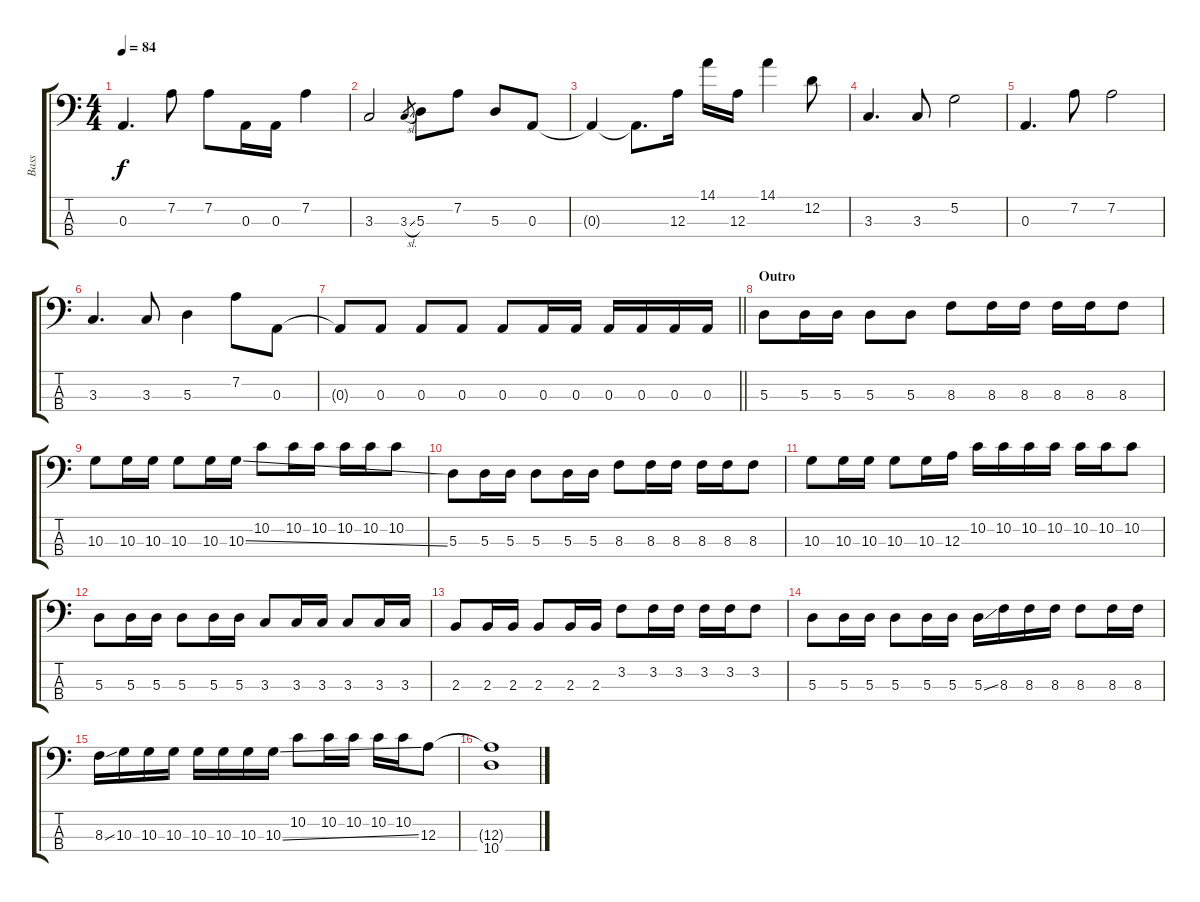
\track ("Bass" "Bass") {instrument electricbassfinger}
\staff {score tabs}
\tuning (G2 D2 A1 E1) {hide}
\ts (4 4)
\tempo 84
\clef f4
\ks c
0.3.4{d dy f} 7.2.8 7.2.8 0.3.16 0.3.16 7.2.4 |
3.3.2 3.3{sl}.8{gr} 5.3.8 7.2.8 5.3.8 0.3.8 |
0.3{t}.4 0.3{t}.8{d} 12.3.16 14.1.16 12.3.16 14.1.4 12.2.8 |
3.3.4{d} 3.3.8 5.2.2 |
0.3.4{d} 7.2.8 7.2.2 |
3.3.4{d} 3.3.8 5.3.4 7.2.8 0.3.8 |
\barLineRight lightlight
0.3{t}.8 0.3.8 0.3.8 0.3.8 0.3.8 0.3.16 0.3.16 0.3.16 0.3.16 0.3.16 0.3.16 |
\section ("" "Outro")
5.3.8 5.3.16 5.3.16 5.3.8 5.3.8 8.3.8 8.3.16 8.3.16 8.3.16 8.3.16 8.3.8 |
10.3.8 10.3.16 10.3.16 10.3.8 10.3.16 10.3{ss}.16 10.2.8 10.2.16 10.2.16 10.2.16 10.2.16 10.2.8 |
5.3.8 5.3.16 5.3.16 5.3.8 5.3.16 5.3.16 8.3.8 8.3.16 8.3.16 8.3.16 8.3.16 8.3.8 |
10.3.8 10.3.16 10.3.16 10.3.8 10.3.16 12.3.16 10.2.16 10.2.16 10.2.16 10.2.16 10.2.16 10.2.16 10.2.8 |
5.3.8 5.3.16 5.3.16 5.3.8 5.3.16 5.3.16 3.3.8 3.3.16 3.3.16 3.3.8 3.3.16 3.3.16 |
2.3.8 2.3.16 2.3.16 2.3.8 2.3.16 2.3.16 3.2.8 3.2.16 3.2.16 3.2.16 3.2.16 3.2.8 |
5.3.8 5.3.16 5.3.16 5.3.8 5.3.16 5.3.16 5.3{ss}.16 8.3.16 8.3.16 8.3.16 8.3.8 8.3.16 8.3.16 |
8.3{ss}.16 10.3.16 10.3.16 10.3.16 10.3.16 10.3.16 10.3.16 10.3{ss}.16 10.2.8 10.2.16 10.2.16 10.2.16 10.2.16 12.3.8 |
(12.3{t} 10.4).1
